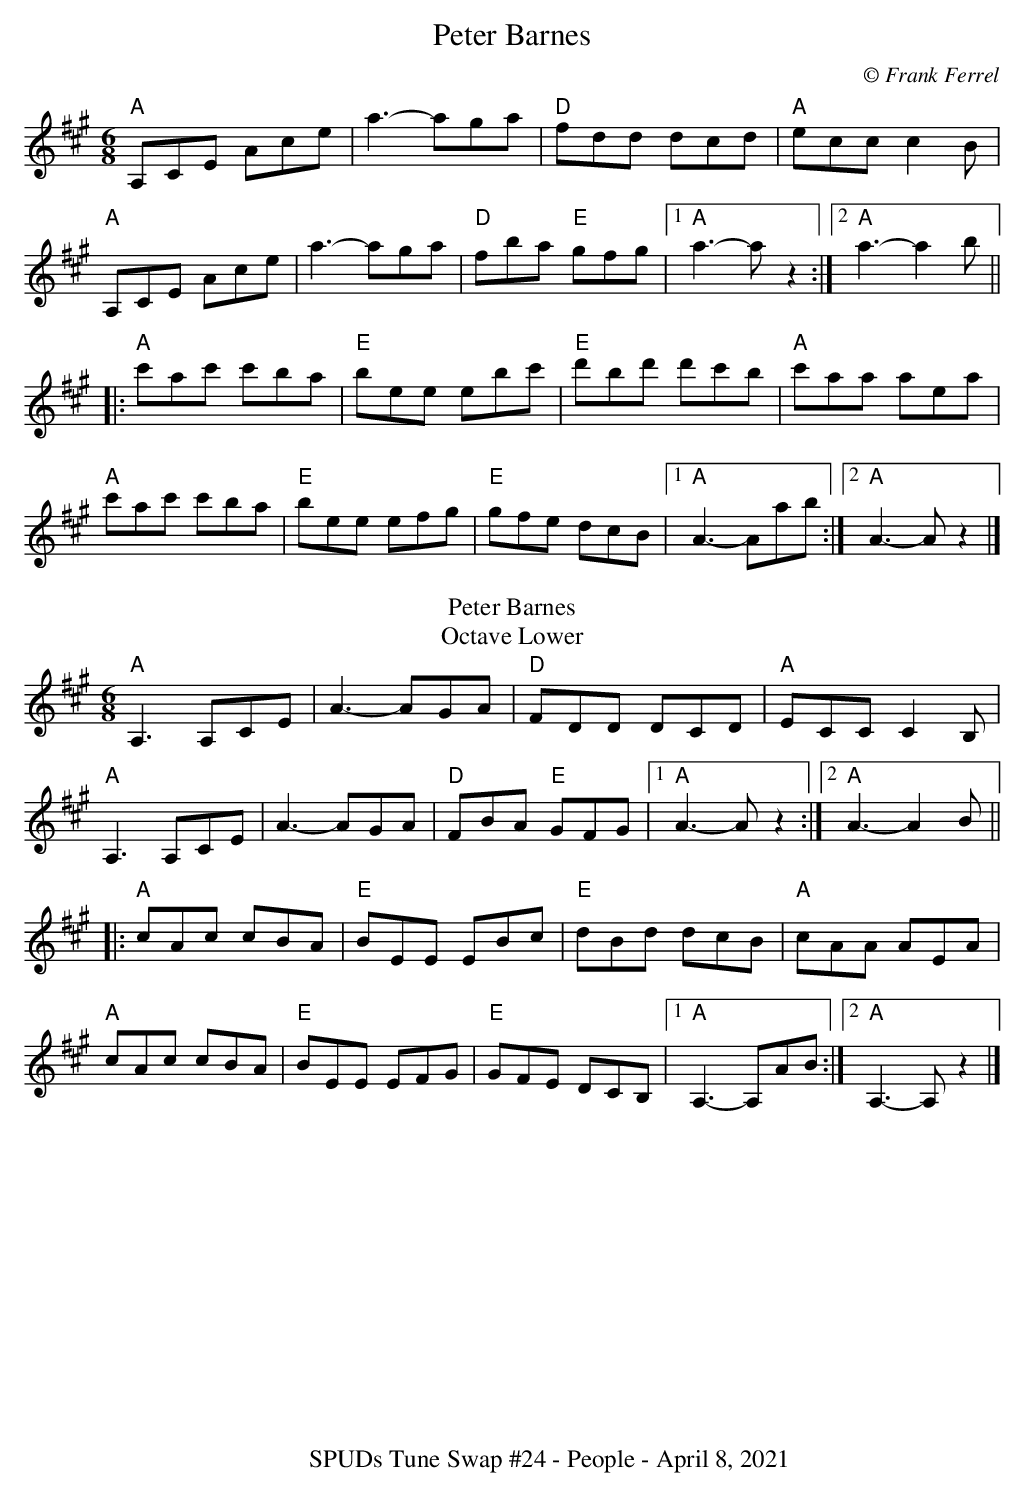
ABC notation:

X:1
T:Peter Barnes
M:6/8
L:1/8
C:© Frank Ferrel
K:A
"A"A,CE Ace|a3-     aga |"D"fdd dcd |"A"ecc c2   B|
"A"A,CE Ace|a3-     aga |"D"fba "E"gfg |1"A"a3-    az2 :|2"A"a3-   a2  b ||
|:"A"c'ac' c'ba |"E"bee ebc' |"E"d'bd' d'c'b |"A"c'aa aea |
"A"c'ac' c'ba |"E"bee efg |"E" gfe dcB |1"A"A3-   Aab :|2"A"A3-   Az2 |]
T:Peter Barnes
T:Octave Lower
M:6/8
L:1/8
C:© Frank Ferrel
K:Amaj
"A"A,3 A,CE|A3- AGA |"D"FDD DCD |"A"ECC C2 B,|
"A"A,3 A,CE|A3- AGA |"D"FBA "E"GFG |1"A"A3- Az2 :|2"A"A3- A2 B ||
|:"A"cAc cBA |"E"BEE EBc |"E"dBd dcB |"A"cAA AEA |
"A"cAc cBA |"E"BEE EFG |"E" GFE DCB, |1"A"A,3- A,AB :|2"A"A,3- A,z2 |]
